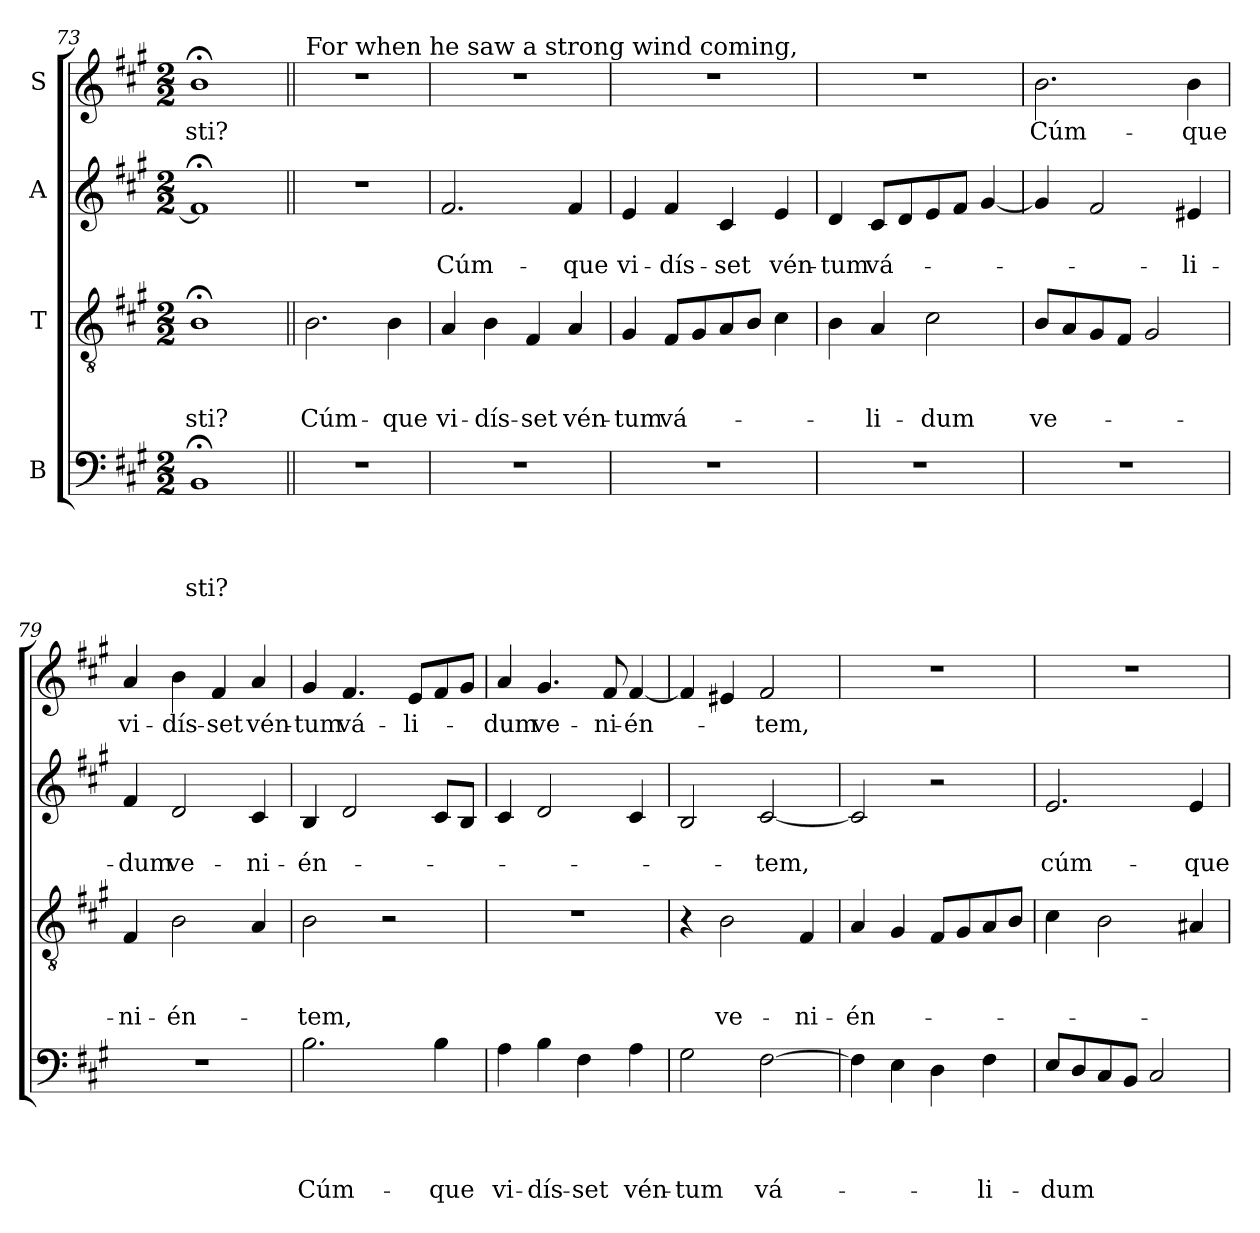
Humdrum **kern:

**kern	**text	**text	**text	**text	**kern	**text	**text	**text	**kern	**text	**text	**kern	**text
*part4	*part4	*part4	*part4	*part4	*part3	*part3	*part3	*part3	*part2	*part2	*part2	*part1	*part1
*staff4	*staff4	*staff4	*staff4	*staff4	*staff3	*staff3	*staff3	*staff3	*staff2	*staff2	*staff2	*staff1	*staff1
*I"B	*	*	*	*	*I"T	*	*	*	*I"A	*	*	*I"S	*
*clefF4	*	*	*	*	*clefGv2	*	*	*	*clefG2	*	*	*clefG2	*
*k[f#c#g#]	*	*	*	*	*k[f#c#g#]	*	*	*	*k[f#c#g#]	*	*	*k[f#c#g#]	*
*A:	*	*	*	*	*A:	*	*	*	*A:	*	*	*A:	*
*M2/2	*	*	*	*	*M2/2	*	*	*	*M2/2	*	*	*M2/2	*
=73	=73	=73	=73	=73	=73	=73	=73	=73	=73	=73	=73	=73	=73
!	!	!	!	!LO:LY:b	!	!	!	!LO:LY:b	!	!	!	!	!LO:LY:b
1BB;	.	.	.	-sti?	1B;<	.	.	-sti?	1f#;]	.	.	1b;<	-sti?
=74||	=74||	=74||	=74||	=74||	=74||	=74||	=74||	=74||	=74||	=74||	=74||	=74||	=74||
!	!	!	!	!	!	!	!	!	!	!	!	!LO:TX:a:t=For when he saw a strong wind coming,	!
!	!	!	!	!	!	!	!	!LO:LY:b	!	!	!	!	!
1r	.	.	.	.	2.B\	.	.	Cúm-	1r	.	.	1r	.
!	!	!	!	!	!	!	!	!LO:LY:b	!	!	!	!	!
.	.	.	.	.	4B\	.	.	-que	.	.	.	.	.
!!LO:PB:g=z
=75	=75	=75	=75	=75	=75	=75	=75	=75	=75	=75	=75	=75	=75
!	!	!	!	!	!	!	!	!LO:LY:b	!	!	!LO:LY:b	!	!
1r	.	.	.	.	4A/	.	.	vi-	2.f#/	.	Cúm-	1r	.
!	!	!	!	!	!	!	!	!LO:LY:b	!	!	!	!	!
.	.	.	.	.	4B\	.	.	-dís-	.	.	.	.	.
!	!	!	!	!	!	!	!	!LO:LY:b	!	!	!	!	!
.	.	.	.	.	4F#/	.	.	-set	.	.	.	.	.
!	!	!	!	!	!	!	!	!LO:LY:b	!	!	!LO:LY:b	!	!
.	.	.	.	.	4A/	.	.	vén-	4f#/	.	-que	.	.
=76	=76	=76	=76	=76	=76	=76	=76	=76	=76	=76	=76	=76	=76
!	!	!	!	!	!	!	!	!LO:LY:b	!	!	!LO:LY:b	!	!
1r	.	.	.	.	4G#/	.	.	-tum	4e/	.	vi-	1r	.
!	!	!	!	!	!	!	!	!LO:LY:b	!	!	!LO:LY:b	!	!
.	.	.	.	.	8F#/L	.	.	vá-	4f#/	.	-dís-	.	.
.	.	.	.	.	8G#/	.	.	.	.	.	.	.	.
!	!	!	!	!	!	!	!	!	!	!	!LO:LY:b	!	!
.	.	.	.	.	8A/	.	.	.	4c#/	.	-set	.	.
.	.	.	.	.	8B/J	.	.	.	.	.	.	.	.
!	!	!	!	!	!	!	!	!	!	!	!LO:LY:b	!	!
.	.	.	.	.	4c#\	.	.	.	4e/	.	vén-	.	.
=77	=77	=77	=77	=77	=77	=77	=77	=77	=77	=77	=77	=77	=77
!	!	!	!	!	!	!	!	!	!	!	!LO:LY:b	!	!
1r	.	.	.	.	4B\	.	.	.	4d/	.	-tum	1r	.
!	!	!	!	!	!	!	!	!LO:LY:b	!	!	!LO:LY:b	!	!
.	.	.	.	.	4A/	.	.	-li-	8c#/L	.	vá-	.	.
.	.	.	.	.	.	.	.	.	8d/	.	.	.	.
!	!	!	!	!	!	!	!	!LO:LY:b	!	!	!	!	!
.	.	.	.	.	2c#\	.	.	-dum	8e/	.	.	.	.
.	.	.	.	.	.	.	.	.	8f#/J	.	.	.	.
.	.	.	.	.	.	.	.	.	[4g#/	.	.	.	.
=78	=78	=78	=78	=78	=78	=78	=78	=78	=78	=78	=78	=78	=78
!	!	!	!	!	!	!	!	!LO:LY:b	!	!	!	!	!LO:LY:b
1r	.	.	.	.	8B/L	.	.	ve-	4g#/]	.	.	2.b\	Cúm-
.	.	.	.	.	8A/	.	.	.	.	.	.	.	.
.	.	.	.	.	8G#/	.	.	.	2f#/	.	.	.	.
.	.	.	.	.	8F#/J	.	.	.	.	.	.	.	.
.	.	.	.	.	2G#/	.	.	.	.	.	.	.	.
!	!	!	!	!	!	!	!	!	!	!	!LO:LY:b	!	!LO:LY:b
.	.	.	.	.	.	.	.	.	4e#i/	.	-li-	4b\	-que
=79	=79	=79	=79	=79	=79	=79	=79	=79	=79	=79	=79	=79	=79
!	!	!	!	!	!	!	!	!LO:LY:b	!	!	!LO:LY:b	!	!LO:LY:b
1r	.	.	.	.	4F#/	.	.	-ni-	4f#/	.	-dum	4a/	vi-
!	!	!	!	!	!	!	!	!LO:LY:b	!	!	!LO:LY:b	!	!LO:LY:b
.	.	.	.	.	2B\	.	.	-én-	2d/	.	ve-	4b\	-dís-
!	!	!	!	!	!	!	!	!	!	!	!	!	!LO:LY:b
.	.	.	.	.	.	.	.	.	.	.	.	4f#/	-set
!	!	!	!	!	!	!	!	!	!	!	!LO:LY:b	!	!LO:LY:b
.	.	.	.	.	4A/	.	.	.	4c#/	.	-ni-	4a/	vén-
!!LO:LB:g=z
=80	=80	=80	=80	=80	=80	=80	=80	=80	=80	=80	=80	=80	=80
!	!	!	!	!LO:LY:b	!	!	!	!LO:LY:b	!	!	!LO:LY:b	!	!LO:LY:b
2.B\	.	.	.	Cúm-	2B\	.	.	-tem,	4B/	.	-én-	4g#/	-tum
!	!	!	!	!	!	!	!	!	!	!	!	!	!LO:LY:b
.	.	.	.	.	.	.	.	.	2d/	.	.	4.f#/	vá-
.	.	.	.	.	2r	.	.	.	.	.	.	.	.
!	!	!	!	!	!	!	!	!	!	!	!	!	!LO:LY:b
.	.	.	.	.	.	.	.	.	.	.	.	8e/L	-li-
!	!	!	!	!LO:LY:b	!	!	!	!	!	!	!	!	!
4B\	.	.	.	-que	.	.	.	.	8c#/L	.	.	8f#/	.
.	.	.	.	.	.	.	.	.	8B/J	.	.	8g#/J	.
=81	=81	=81	=81	=81	=81	=81	=81	=81	=81	=81	=81	=81	=81
!	!	!	!	!LO:LY:b	!	!	!	!	!	!	!	!	!LO:LY:b
4A\	.	.	.	vi-	1r	.	.	.	4c#/	.	.	4a/	-dum
!	!	!	!	!LO:LY:b	!	!	!	!	!	!	!	!	!LO:LY:b
4B\	.	.	.	-dís-	.	.	.	.	2d/	.	.	4.g#/	ve-
!	!	!	!	!LO:LY:b	!	!	!	!	!	!	!	!	!
4F#\	.	.	.	-set	.	.	.	.	.	.	.	.	.
!	!	!	!	!	!	!	!	!	!	!	!	!	!LO:LY:b
.	.	.	.	.	.	.	.	.	.	.	.	8f#/	-ni-
!	!	!	!	!LO:LY:b	!	!	!	!	!	!	!	!	!LO:LY:b
4A\	.	.	.	vén-	.	.	.	.	4c#/	.	.	[4f#/	-én-
=82	=82	=82	=82	=82	=82	=82	=82	=82	=82	=82	=82	=82	=82
!	!	!	!	!LO:LY:b	!	!	!	!	!	!	!	!	!
2G#\	.	.	.	-tum	4r	.	.	.	2B/	.	.	4f#/]	.
!	!	!	!	!	!	!	!	!LO:LY:b	!	!	!	!	!
.	.	.	.	.	2B\	.	.	ve-	.	.	.	4e#i/	.
!	!	!	!	!LO:LY:b	!	!	!	!	!	!	!LO:LY:b	!	!LO:LY:b
[2F#\	.	.	.	vá-	.	.	.	.	[2c#/	.	-tem,	2f#/	-tem,
!	!	!	!	!	!	!	!	!LO:LY:b	!	!	!	!	!
.	.	.	.	.	4F#/	.	.	-ni-	.	.	.	.	.
=83	=83	=83	=83	=83	=83	=83	=83	=83	=83	=83	=83	=83	=83
!	!	!	!	!	!	!	!	!LO:LY:b	!	!	!	!	!
4F#\]	.	.	.	.	4A/	.	.	-én-	2c#/]	.	.	1r	.
4E\	.	.	.	.	4G#/	.	.	.	.	.	.	.	.
4D\	.	.	.	.	8F#/L	.	.	.	2r	.	.	.	.
.	.	.	.	.	8G#/	.	.	.	.	.	.	.	.
!	!	!	!	!LO:LY:b	!	!	!	!	!	!	!	!	!
4F#\	.	.	.	-li-	8A/	.	.	.	.	.	.	.	.
.	.	.	.	.	8B/J	.	.	.	.	.	.	.	.
=84	=84	=84	=84	=84	=84	=84	=84	=84	=84	=84	=84	=84	=84
!	!	!	!	!LO:LY:b	!	!	!	!	!	!	!LO:LY:b	!	!
8E/L	.	.	.	-dum	4c#\	.	.	.	2.e/	.	cúm-	1r	.
8D/	.	.	.	.	.	.	.	.	.	.	.	.	.
8C#/	.	.	.	.	2B\	.	.	.	.	.	.	.	.
8BB/J	.	.	.	.	.	.	.	.	.	.	.	.	.
2C#/	.	.	.	.	.	.	.	.	.	.	.	.	.
!	!	!	!	!	!	!	!	!	!	!	!LO:LY:b	!	!
.	.	.	.	.	4A#i/	.	.	.	4e/	.	-que	.	.
=	=	=	=	=	=	=	=	=	=	=	=	=	=
*-	*-	*-	*-	*-	*-	*-	*-	*-	*-	*-	*-	*-	*-
